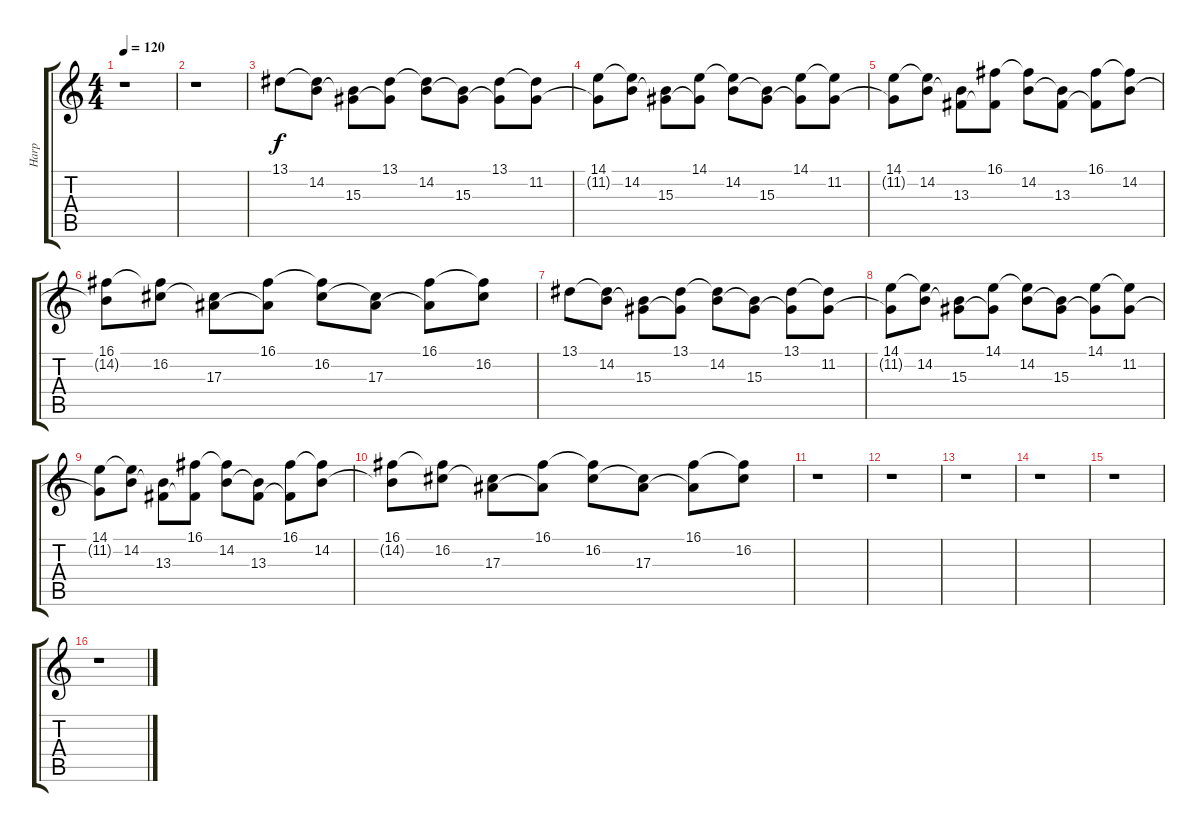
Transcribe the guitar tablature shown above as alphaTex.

\track ("Harp" "Harp") {instrument orchestralharp}
\staff {score tabs}
\tuning (D4 A3 F3 C3 G2 C2) {hide}
\ts (4 4)
\tempo 120
\clef g2
\ks c
r.1{dy f} |
r.1 |
13.1.8 (13.1{t} 14.2).8 (14.2{t} 15.3).8 (13.1 15.3{t}).8 (13.1{t} 14.2).8 (14.2{t} 15.3).8 (13.1 15.3{t}).8 (13.1{t} 11.2).8 |
(14.1 11.2{t}).8 (14.1{t} 14.2).8 (14.2{t} 15.3).8 (14.1 15.3{t}).8 (14.1{t} 14.2).8 (14.2{t} 15.3).8 (14.1 15.3{t}).8 (14.1{t} 11.2).8 |
(14.1 11.2{t}).8 (14.1{t} 14.2).8 (14.2{t} 13.3).8 (16.1 13.3{t}).8 (16.1{t} 14.2).8 (14.2{t} 13.3).8 (16.1 13.3{t}).8 (16.1{t} 14.2).8 |
(16.1 14.2{t}).8 (16.1{t} 16.2).8 (16.2{t} 17.3).8 (16.1 17.3{t}).8 (16.1{t} 16.2).8 (16.2{t} 17.3).8 (16.1 17.3{t}).8 (16.1{t} 16.2).8 |
13.1.8 (13.1{t} 14.2).8 (14.2{t} 15.3).8 (13.1 15.3{t}).8 (13.1{t} 14.2).8 (14.2{t} 15.3).8 (13.1 15.3{t}).8 (13.1{t} 11.2).8 |
(14.1 11.2{t}).8 (14.1{t} 14.2).8 (14.2{t} 15.3).8 (14.1 15.3{t}).8 (14.1{t} 14.2).8 (14.2{t} 15.3).8 (14.1 15.3{t}).8 (14.1{t} 11.2).8 |
(14.1 11.2{t}).8 (14.1{t} 14.2).8 (14.2{t} 13.3).8 (16.1 13.3{t}).8 (16.1{t} 14.2).8 (14.2{t} 13.3).8 (16.1 13.3{t}).8 (16.1{t} 14.2).8 |
(16.1 14.2{t}).8 (16.1{t} 16.2).8 (16.2{t} 17.3).8 (16.1 17.3{t}).8 (16.1{t} 16.2).8 (16.2{t} 17.3).8 (16.1 17.3{t}).8 (16.1{t} 16.2).8 |
r.1 |
r.1 |
r.1 |
r.1 |
r.1 |
r.1
